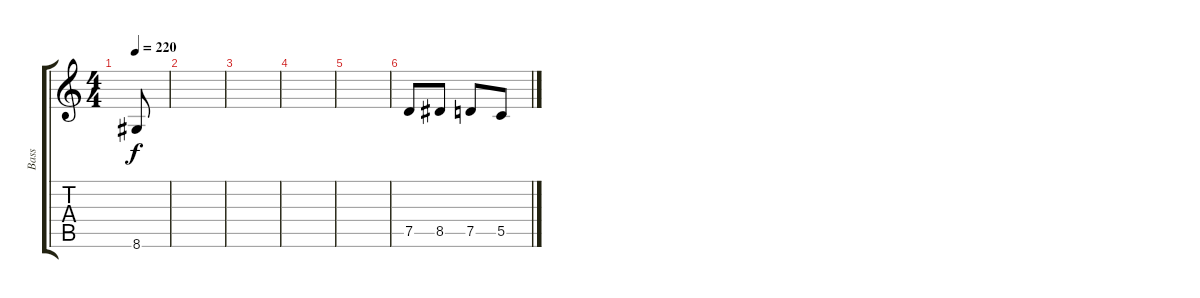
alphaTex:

\track ("Bass" "Bass") {instrument electricbassfinger}
\staff {score tabs}
\tuning (D4 A3 F3 C3 G2 C2) {hide}
\ts (4 4)
\tempo 220
\clef g2
\ks c
8.6.8{dy f} |
|
|
|
|
7.5.8 8.5.8 7.5.8 5.5.8
